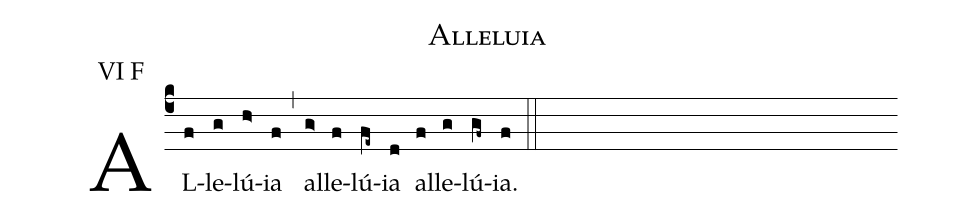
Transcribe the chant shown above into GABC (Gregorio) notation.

name: Alleluia;
annotation: VI F;
mode: 6;
%%
(c4)
AL(f)le(g)lú(h>)ia(f) (,)
al(g>)le(f)lú(fe~)ia(d) al(f)le(g)lú(gf~)ia.(f) (::)
